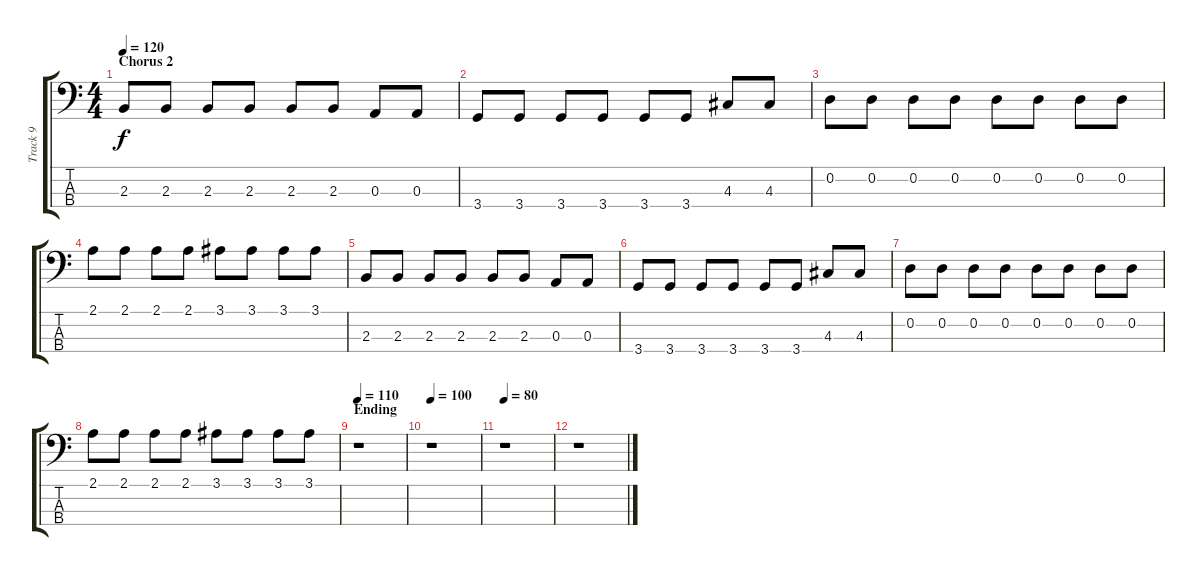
\track ("Track 9" "Track 9") {instrument synthbass1}
\staff {score tabs}
\tuning (G2 D2 A1 E1) {hide}
\ts (4 4)
\section ("" "Chorus 2")
\tempo 120
\clef f4
\ks c
2.3.8{dy f} 2.3.8 2.3.8 2.3.8 2.3.8 2.3.8 0.3.8 0.3.8 |
3.4.8 3.4.8 3.4.8 3.4.8 3.4.8 3.4.8 4.3.8 4.3.8 |
0.2.8 0.2.8 0.2.8 0.2.8 0.2.8 0.2.8 0.2.8 0.2.8 |
2.1.8 2.1.8 2.1.8 2.1.8 3.1.8 3.1.8 3.1.8 3.1.8 |
2.3.8 2.3.8 2.3.8 2.3.8 2.3.8 2.3.8 0.3.8 0.3.8 |
3.4.8 3.4.8 3.4.8 3.4.8 3.4.8 3.4.8 4.3.8 4.3.8 |
0.2.8 0.2.8 0.2.8 0.2.8 0.2.8 0.2.8 0.2.8 0.2.8 |
2.1.8 2.1.8 2.1.8 2.1.8 3.1.8 3.1.8 3.1.8 3.1.8 |
\section ("" "Ending")
\tempo 110
r.1 |
\tempo 100
r.1 |
\tempo 80
r.1 |
r.1
